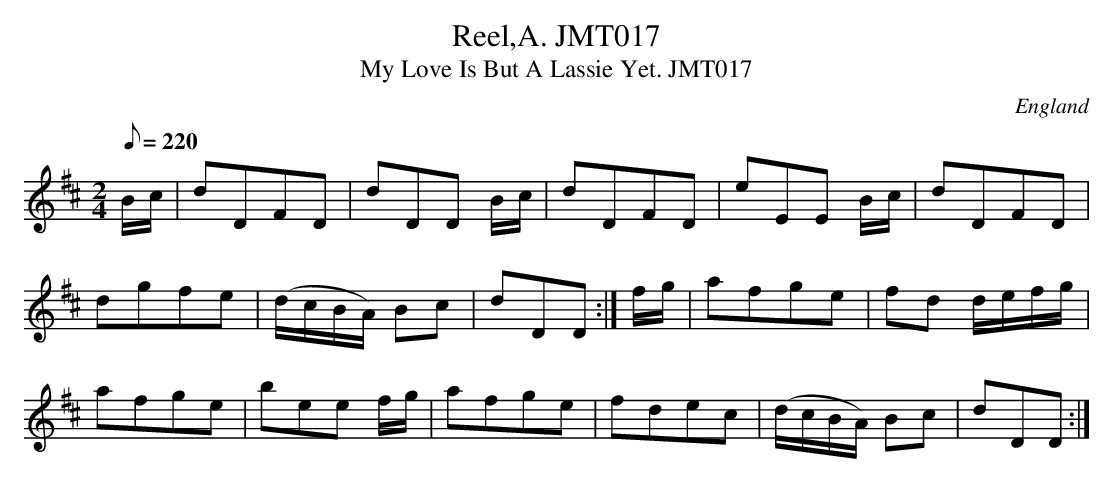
X:1
T:Reel,A. JMT017
T:My Love Is But A Lassie Yet. JMT017
M:2/4
L:1/8
Q:220
O:England
K:D
B/c/| dDFD| dDD B/c/| dDFD| eEE B/c/| dDFD|! dgfe| (d/c/B/A/) Bc| dDD:|
f/g/| afge| fd d/e/f/g/|! afge| bee f/g/| afge| fdec| (d/c/B/A/) Bc| dDD
:|]
